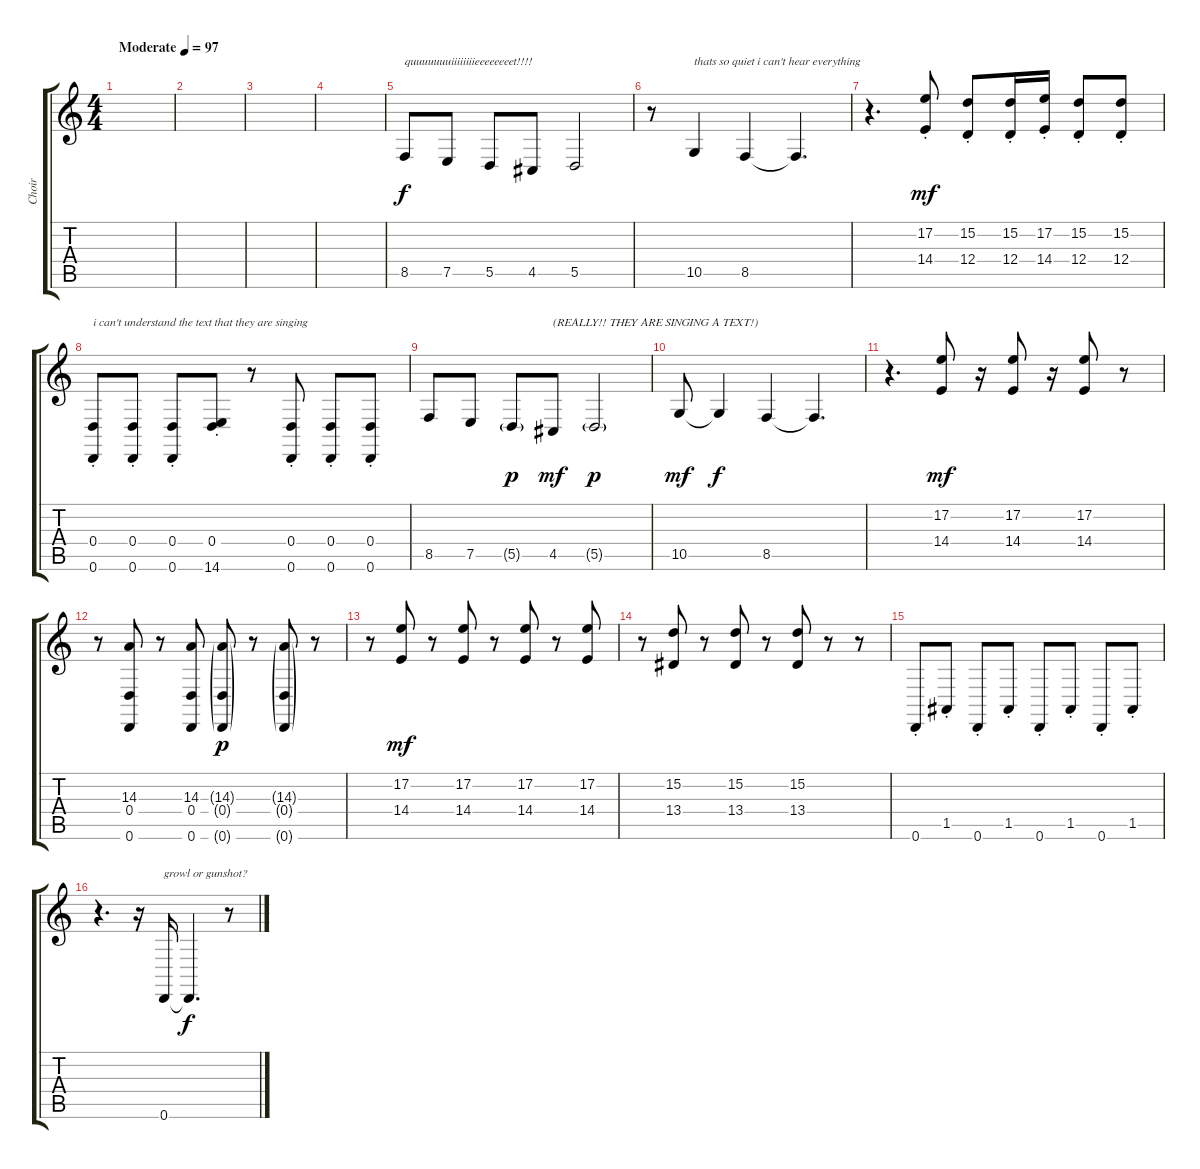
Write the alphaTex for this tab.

\track ("Choir" "Choir") {instrument choiraahs}
\staff {score tabs}
\tuning (E4 B3 G3 D3 A2 D2) {hide}
\ts (4 4)
\tempo (97 "Moderate")
\clef g2
\ks c
|
|
|
|
8.5.8{txt "quuuuuuuiiiiiiiieeeeeeeet!!!!" volume 4} 7.5.8 5.5.8 4.5.8 5.5.2 |
r.8 10.5.4{txt "thats so quiet i can't hear everything"} 8.5.4{dy f} 8.5{t}.4{d} |
r.4{d} (17.2{st} 14.4{st}).8{dy mf} (15.2{st} 12.4{st}).8 (15.2{st} 12.4{st}).16 (17.2 14.4{st}).16 (15.2{st} 12.4{st}).8 (15.2{st} 12.4{st}).8 |
(0.4{st} 0.6{st}).8{txt "i can't understand the text that they are singing"} (0.4{st} 0.6{st}).8 (0.4{st} 0.6{st}).8 (0.4{st} 14.6).8 r.8 (0.4{st} 0.6{st}).8 (0.4{st} 0.6{st}).8 (0.4{st} 0.6{st}).8 |
8.5.8{volume 4} 7.5.8 5.5{g}.8{dy p} 4.5.8{txt "(REALLY!! THEY ARE SINGING A TEXT!)" dy mf} 5.5{g}.2{dy p} |
10.5.8{dy mf} 10.5{t}.4{dy f} 8.5.4 8.5{t}.4{d} |
r.4{d} (17.2 14.4).8{dy mf} r.16 (17.2 14.4).8 r.16 (17.2 14.4).8 r.8 |
r.8 (14.3 0.4 0.6).8 r.8 (14.3 0.4 0.6).8 (14.3{g} 0.4{g} 0.6{g}).8{dy p} r.8 (14.3{g} 0.4{g} 0.6{g}).8 r.8 |
r.8 (17.2 14.4).8{dy mf} r.8 (17.2 14.4).8 r.8 (17.2 14.4).8 r.8 (17.2 14.4).8 |
r.8 (15.2 13.4).8 r.8 (15.2 13.4).8 r.8 (15.2 13.4).8 r.8 r.8 |
0.6{st}.8 1.5{st}.8 0.6{st}.8 1.5{st}.8 0.6{st}.8 1.5{st}.8 0.6{st}.8 1.5{st}.8 |
r.4{d} r.16 0.6.16{txt "growl or gunshot?" instrument gunshot} 0.6{t}.4{d dy f} r.8{volume 0}
